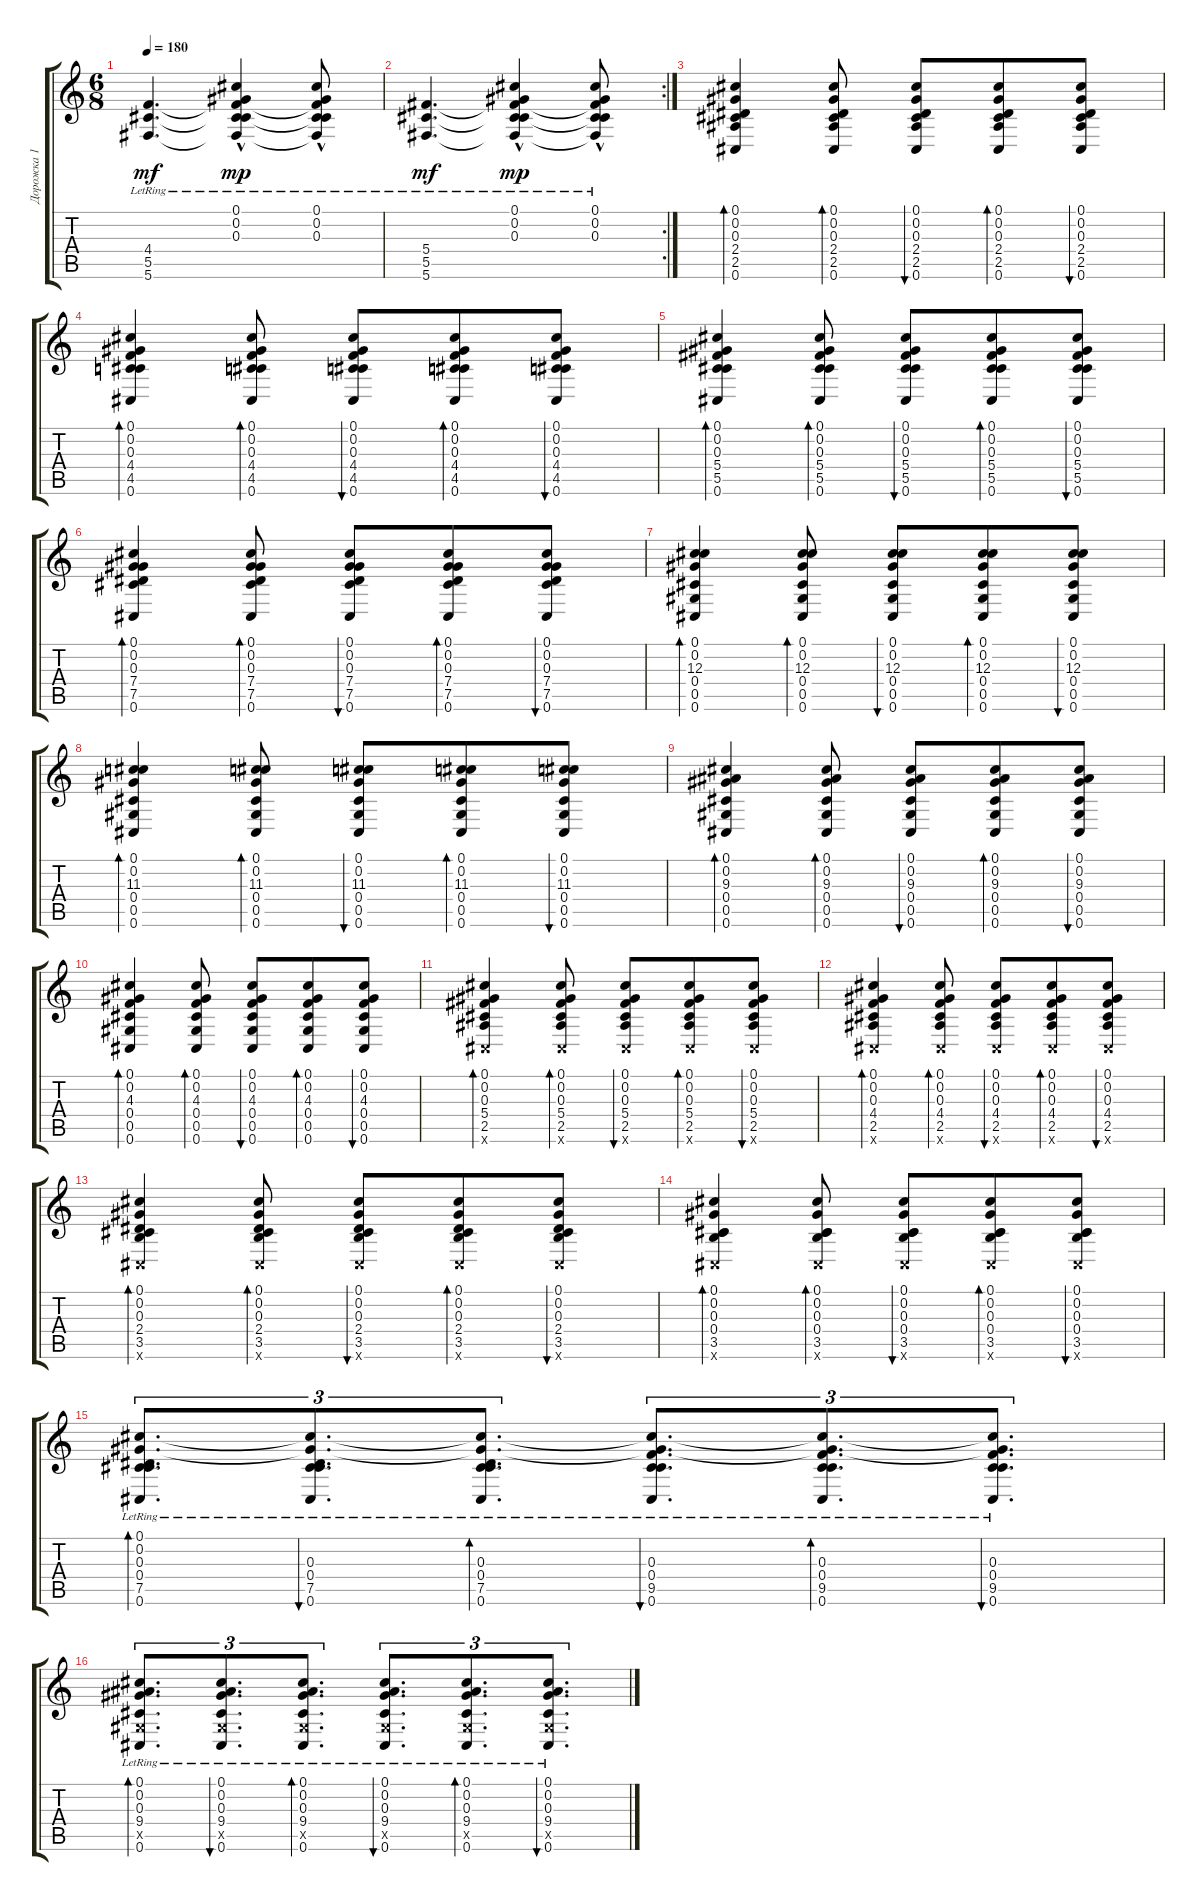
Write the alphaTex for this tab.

\track ("Дорожка 1" "Дорожка 1") {instrument acousticguitarsteel}
\staff {score tabs}
\tuning (Db4 Ab3 Db3 Db3 Ab2 Db2) {hide}
\ts (6 8)
\tempo 180
\clef g2
\ks c
(4.4{lr} 5.5 5.6{lr}).4{d dy mf} (0.1{hac lr} 0.2{lr} 0.3{lr} 4.4{t} 5.5{t} 5.6{t}).4{dy mp} (0.1{hac lr} 0.2{lr} 0.3{lr} 4.4{t} 5.5{t} 5.6{t}).8 |
\rc 2
(5.4{lr} 5.5 5.6{lr}).4{d dy mf} (0.1{hac lr} 0.2{lr} 0.3{lr} 5.4{t} 5.5{t} 5.6{t}).4{dy mp} (0.1{hac lr} 0.2{lr} 0.3{lr} 5.4{t} 5.5{t} 5.6{t}).8 |
(0.1 0.2 0.3 2.4 2.5 0.6).4{bd 30} (0.1 0.2 0.3 2.4 2.5 0.6).8{bd 30} (0.1 0.2 0.3 2.4 2.5 0.6).8{bu 30} (0.1 0.2 0.3 2.4 2.5 0.6).8{bd 30} (0.1 0.2 0.3 2.4 2.5 0.6).8{bu 30} |
(0.1 0.2 0.3 4.4 4.5 0.6).4{bd 30} (0.1 0.2 0.3 4.4 4.5 0.6).8{bd 30} (0.1 0.2 0.3 4.4 4.5 0.6).8{bu 30} (0.1 0.2 0.3 4.4 4.5 0.6).8{bd 30} (0.1 0.2 0.3 4.4 4.5 0.6).8{bu 30} |
(0.1 0.2 0.3 5.4 5.5 0.6).4{bd 30} (0.1 0.2 0.3 5.4 5.5 0.6).8{bd 30} (0.1 0.2 0.3 5.4 5.5 0.6).8{bu 30} (0.1 0.2 0.3 5.4 5.5 0.6).8{bd 30} (0.1 0.2 0.3 5.4 5.5 0.6).8{bu 30} |
(0.1 0.2 0.3 7.4 7.5 0.6).4{bd 30} (0.1 0.2 0.3 7.4 7.5 0.6).8{bd 30} (0.1 0.2 0.3 7.4 7.5 0.6).8{bu 30} (0.1 0.2 0.3 7.4 7.5 0.6).8{bd 30} (0.1 0.2 0.3 7.4 7.5 0.6).8{bu 30} |
(0.1 0.2 12.3 0.4 0.5 0.6).4{bd 30} (0.1 0.2 12.3 0.4 0.5 0.6).8{bd 30} (0.1 0.2 12.3 0.4 0.5 0.6).8{bu 30} (0.1 0.2 12.3 0.4 0.5 0.6).8{bd 30} (0.1 0.2 12.3 0.4 0.5 0.6).8{bu 30} |
(0.1 0.2 11.3 0.4 0.5 0.6).4{bd 30} (0.1 0.2 11.3 0.4 0.5 0.6).8{bd 30} (0.1 0.2 11.3 0.4 0.5 0.6).8{bu 30} (0.1 0.2 11.3 0.4 0.5 0.6).8{bd 30} (0.1 0.2 11.3 0.4 0.5 0.6).8{bu 30} |
(0.1 0.2 9.3 0.4 0.5 0.6).4{bd 30} (0.1 0.2 9.3 0.4 0.5 0.6).8{bd 30} (0.1 0.2 9.3 0.4 0.5 0.6).8{bu 30} (0.1 0.2 9.3 0.4 0.5 0.6).8{bd 30} (0.1 0.2 9.3 0.4 0.5 0.6).8{bu 30} |
(0.1 0.2 4.3 0.4 0.5 0.6).4{bd 30} (0.1 0.2 4.3 0.4 0.5 0.6).8{bd 30} (0.1 0.2 4.3 0.4 0.5 0.6).8{bu 30} (0.1 0.2 4.3 0.4 0.5 0.6).8{bd 30} (0.1 0.2 4.3 0.4 0.5 0.6).8{bu 30} |
(0.1 0.2 0.3 5.4 2.5 0.6{x}).4{bd 30} (0.1 0.2 0.3 5.4 2.5 0.6{x}).8{bd 30} (0.1 0.2 0.3 5.4 2.5 0.6{x}).8{bu 30} (0.1 0.2 0.3 5.4 2.5 0.6{x}).8{bd 30} (0.1 0.2 0.3 5.4 2.5 0.6{x}).8{bu 30} |
(0.1 0.2 0.3 4.4 2.5 0.6{x}).4{bd 30} (0.1 0.2 0.3 4.4 2.5 0.6{x}).8{bd 30} (0.1 0.2 0.3 4.4 2.5 0.6{x}).8{bu 30} (0.1 0.2 0.3 4.4 2.5 0.6{x}).8{bd 30} (0.1 0.2 0.3 4.4 2.5 0.6{x}).8{bu 30} |
(0.1 0.2 0.3 2.4 3.5 0.6{x}).4{bd 30} (0.1 0.2 0.3 2.4 3.5 0.6{x}).8{bd 30} (0.1 0.2 0.3 2.4 3.5 0.6{x}).8{bu 30} (0.1 0.2 0.3 2.4 3.5 0.6{x}).8{bd 30} (0.1 0.2 0.3 2.4 3.5 0.6{x}).8{bu 30} |
(0.1 0.2 0.3 0.4 3.5 0.6{x}).4{bd 30} (0.1 0.2 0.3 0.4 3.5 0.6{x}).8{bd 30} (0.1 0.2 0.3 0.4 3.5 0.6{x}).8{bu 30} (0.1 0.2 0.3 0.4 3.5 0.6{x}).8{bd 30} (0.1 0.2 0.3 0.4 3.5 0.6{x}).8{bu 30} |
(0.1{lr} 0.2{lr} 0.3{lr} 0.4{lr} 7.5{lr} 0.6{lr}).8{d tu (3 2) bd 30} (0.1{t} 0.2{t} 0.3{lr} 0.4{lr} 7.5{lr} 0.6{lr}).8{d tu (3 2) bu 30} (0.1{t} 0.2{t} 0.3{lr} 0.4{lr} 7.5{lr} 0.6{lr}).8{d tu (3 2) bd 30} (0.1{t} 0.2{t} 0.3{lr} 0.4{lr} 9.5{lr} 0.6{lr}).8{d tu (3 2) bu 30} (0.1{t} 0.2{t} 0.3{lr} 0.4{lr} 9.5{lr} 0.6{lr}).8{d tu (3 2) bd 30} (0.1{t} 0.2{t} 0.3{lr} 0.4{lr} 9.5{lr} 0.6{lr}).8{d tu (3 2) bu 30} |
(0.1{lr} 0.2{lr} 0.3{lr} 9.4{lr} 0.5{x} 0.6{lr}).8{d tu (3 2) bd 30} (0.1{lr} 0.2{lr} 0.3{lr} 9.4{lr} 0.5{x} 0.6{lr}).8{d tu (3 2) bu 30} (0.1{lr} 0.2{lr} 0.3{lr} 9.4{lr} 0.5{x} 0.6{lr}).8{d tu (3 2) bd 30} (0.1{lr} 0.2{lr} 0.3{lr} 9.4{lr} 0.5{x} 0.6{lr}).8{d tu (3 2) bu 30} (0.1{lr} 0.2{lr} 0.3{lr} 9.4{lr} 0.5{x} 0.6{lr}).8{d tu (3 2) bd 30} (0.1{lr} 0.2{lr} 0.3{lr} 9.4{lr} 0.5{x} 0.6{lr}).8{d tu (3 2) bu 30}
